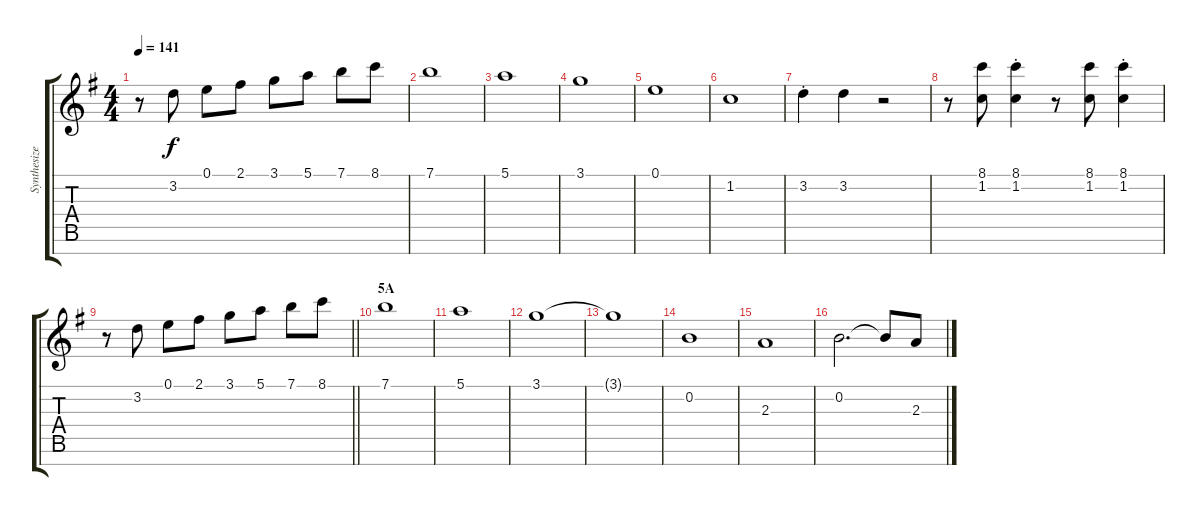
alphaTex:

\track ("Synthesizer I" "Synthesize") {instrument lead2sawtooth}
\staff {score tabs}
\tuning (E5 B4 G4 D4 A3 E3 B2) {hide}
\ts (4 4)
\tempo 141
\clef g2
\ks g
r.8{dy f} 3.2.8 0.1.8 2.1.8 3.1.8 5.1.8 7.1.8 8.1.8 |
7.1.1 |
5.1.1 |
3.1.1 |
0.1.1 |
1.2.1 |
3.2{st}.4 3.2.4 r.2 |
r.8 (8.1 1.2).8 (8.1{st} 1.2{st}).4 r.8 (8.1 1.2).8 (8.1{st} 1.2{st}).4 |
\barLineRight lightlight
r.8 3.2.8 0.1.8 2.1.8 3.1.8 5.1.8 7.1.8 8.1.8 |
\section ("" "5A")
7.1.1 |
5.1.1 |
3.1.1 |
3.1{t}.1 |
0.2.1 |
2.3.1 |
0.2.2{d} 0.2{t}.8 2.3.8
